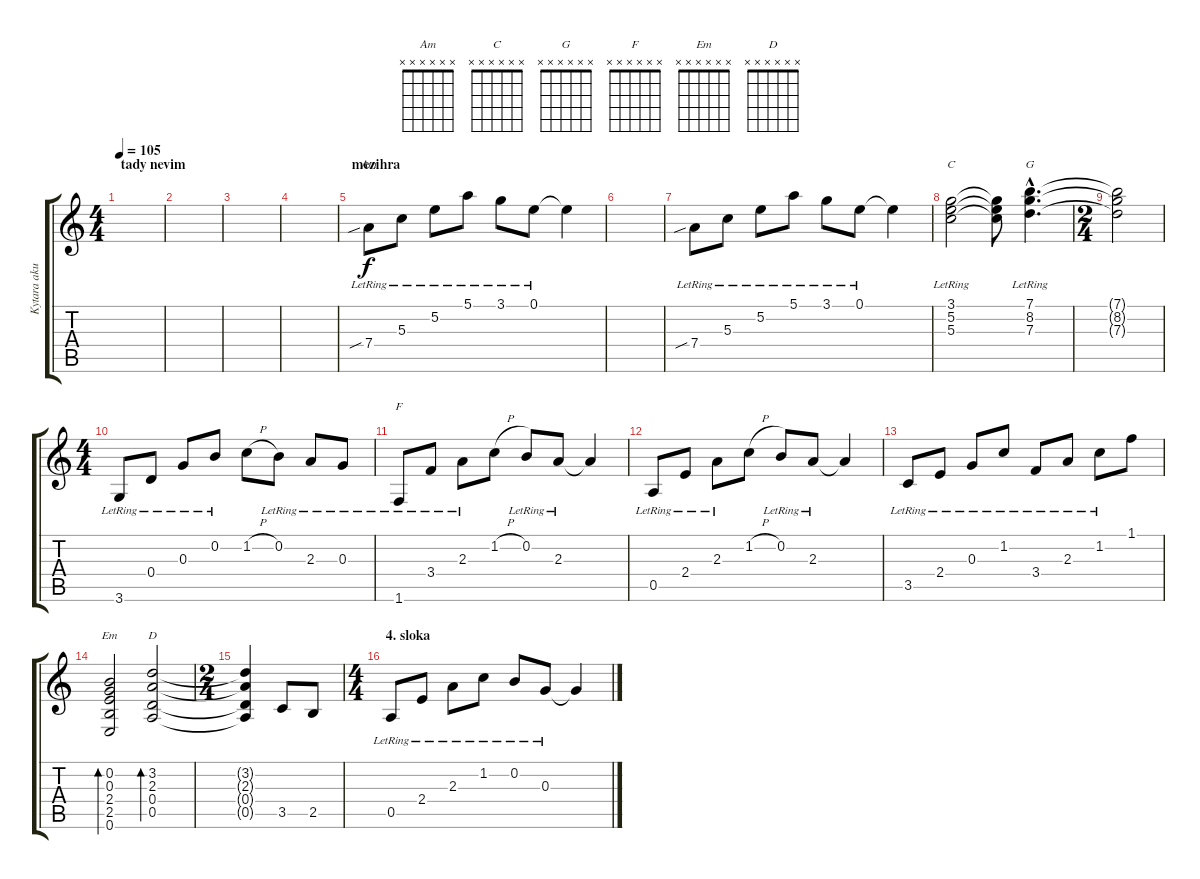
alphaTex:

\track ("Kytara akusticka" "Kytara aku") {instrument acousticguitarsteel}
\staff {score tabs}
\tuning (E4 B3 G3 D3 A2 E2) {hide}
\chord ("Am" x x x x x x)
\chord ("C" x x x x x x)
\chord ("G" x x x x x x)
\chord ("F" x x x x x x)
\chord ("Em" x x x x x x)
\chord ("D" x x x x x x)
\ts (4 4)
\section ("" "tady nevim")
\tempo 105
\clef g2
\ks c
|
|
|
|
\section ("" "mezihra")
7.4{sib lr}.8{ch "Am"} 5.3{lr}.8 5.2{lr}.8 5.1{lr}.8 3.1{lr}.8 0.1{lr}.8 0.1{t}.4 |
|
7.4{sib lr}.8 5.3{lr}.8 5.2{lr}.8 5.1{lr}.8 3.1{lr}.8 0.1{lr}.8 0.1{t}.4 |
(3.1{lr} 5.2{lr} 5.3{lr}).2{ch "C"} (3.1{t} 5.2{t} 5.3{t}).8 (7.1{hac lr} 8.2{hac lr} 7.3{hac lr}).4{d ch "G"} |
\ts (2 4)
(7.1{t} 8.2{t} 7.3{t}).2 |
\ts (4 4)
3.6{lr}.8 0.4{lr}.8 0.3{lr}.8 0.2{lr}.8 1.2{h}.8 0.2{lr}.8 2.3{lr}.8 0.3{lr}.8 |
1.6{lr}.8{ch "F"} 3.4{lr}.8 2.3{lr}.8 1.2{h}.8 0.2{lr}.8 2.3{lr}.8 2.3{t}.4 |
0.5{lr}.8 2.4{lr}.8 2.3{lr}.8 1.2{h}.8 0.2{lr}.8 2.3{lr}.8 2.3{t}.4 |
3.5{lr}.8 2.4{lr}.8 0.3{lr}.8 1.2{lr}.8 3.4{lr}.8 2.3{lr}.8 1.2{lr}.8 1.1.8 |
(0.2 0.3 2.4 2.5 0.6).2{bd 240 ch "Em"} (3.2 2.3 0.4 0.5).2{bd 240 ch "D"} |
\ts (2 4)
(3.2{t} 2.3{t} 0.4{t} 0.5{t}).4 3.5.8 2.5.8 |
\ts (4 4)
\section ("" "4. sloka")
0.5{lr}.8 2.4{lr}.8 2.3{lr}.8 1.2{lr}.8 0.2{lr}.8 0.3{lr}.8 0.3{t}.4
